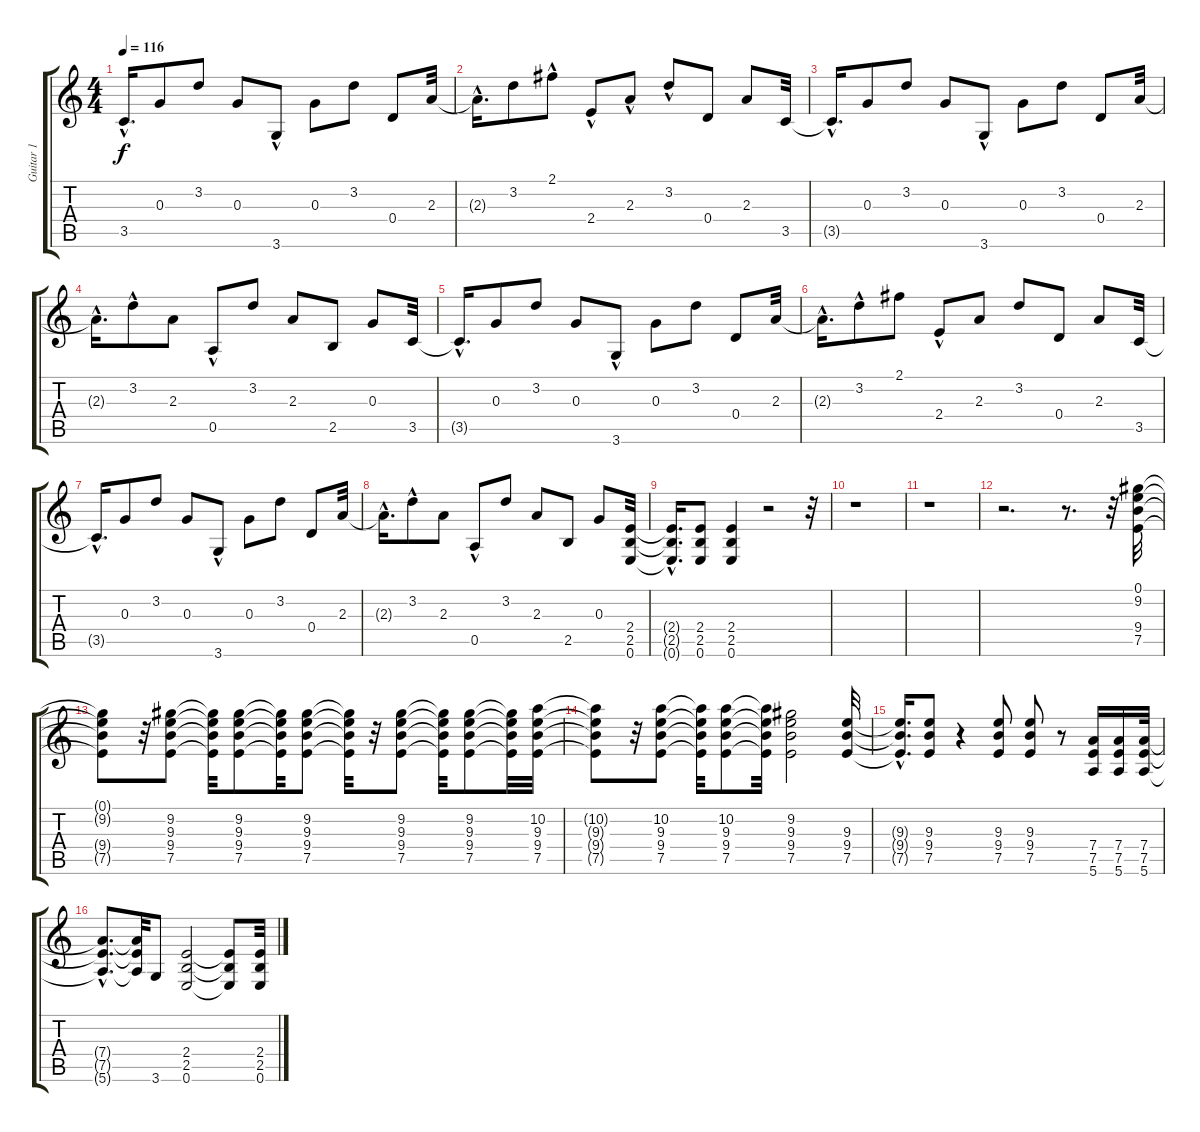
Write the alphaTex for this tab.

\track ("Guitar 1" "Guitar 1") {instrument distortionguitar}
\staff {score tabs}
\tuning (E4 B3 G3 D3 A2 E2) {hide}
\ts (4 4)
\tempo 116
\clef g2
\ks c
3.5{hac t}.16{d dy f} 0.3.8 3.2.8 0.3.8 3.6{hac}.8 0.3.8 3.2.8 0.4.8 2.3.32 |
2.3{hac t}.16{d} 3.2.8 2.1{hac}.8 2.4{hac}.8 2.3{hac}.8 3.2{hac}.8 0.4.8 2.3.8 3.5.32 |
3.5{hac t}.16{d} 0.3.8 3.2.8 0.3.8 3.6{hac}.8 0.3.8 3.2.8 0.4.8 2.3.32 |
2.3{hac t}.16{d} 3.2{hac}.8 2.3.8 0.5{hac}.8 3.2.8 2.3.8 2.5.8 0.3.8 3.5.32 |
3.5{hac t}.16{d} 0.3.8 3.2.8 0.3.8 3.6{hac}.8 0.3.8 3.2.8 0.4.8 2.3.32 |
2.3{hac t}.16{d} 3.2{hac}.8 2.1.8 2.4{hac}.8 2.3.8 3.2.8 0.4.8 2.3.8 3.5.32 |
3.5{hac t}.16{d} 0.3.8 3.2.8 0.3.8 3.6{hac}.8 0.3.8 3.2.8 0.4.8 2.3.32 |
2.3{hac t}.16{d} 3.2{hac}.8 2.3.8 0.5{hac}.8 3.2.8 2.3.8 2.5.8 0.3.8 (2.4 2.5 0.6).32{instrument distortionguitar} |
(2.4{hac t} 2.5{hac t} 0.6{hac t}).16{d} (2.4 2.5 0.6).8 (2.4 2.5 0.6).4 r.2 r.32 |
r.1 |
r.1 |
r.2{d} r.8{d} r.32 (0.1 9.2 9.4 7.5).32 |
(0.1{t} 9.2{t} 9.4{t} 7.5{t}).8 r.32 (9.2 9.3 9.4 7.5).8 (9.2{t} 9.3{t} 9.4{t} 7.5{t}).32 (9.2 9.3 9.4 7.5).8 (9.2{t} 9.3{t} 9.4{t} 7.5{t}).32 (9.2 9.3 9.4 7.5).8 (9.2{t} 9.3{t} 9.4{t} 7.5{t}).32 r.32 (9.2 9.3 9.4 7.5).8 (9.2{t} 9.3{t} 9.4{t} 7.5{t}).32 (9.2 9.3 9.4 7.5).8 (9.2{t} 9.3{t} 9.4{t} 7.5{t}).32 (10.2 9.3 9.4 7.5).32 |
(10.2{t} 9.3{t} 9.4{t} 7.5{t}).8 r.32 (10.2 9.3 9.4 7.5).8 (10.2{t} 9.3{t} 9.4{t} 7.5{t}).32 (10.2 9.3 9.4 7.5).8 (10.2{t} 9.3{t} 9.4{t} 7.5{t}).32 (9.2 9.3 9.4 7.5).2 (9.3 9.4 7.5).32 |
(9.3{hac t} 9.4{hac t} 7.5{hac t}).16{d} (9.3 9.4 7.5).8 r.4 (9.3 9.4 7.5).8 (9.3 9.4 7.5).8 r.8 (7.4 7.5 5.6).16 (7.4 7.5 5.6).16 (7.4 7.5 5.6).32 |
(7.4{hac t} 7.5{hac t} 5.6{hac t}).8{d} (7.4{t} 7.5{t} 5.6{t}).32 3.6.8 (2.4 2.5 0.6).2 (2.4{t} 2.5{t} 0.6{t}).8 (2.4 2.5 0.6).32
